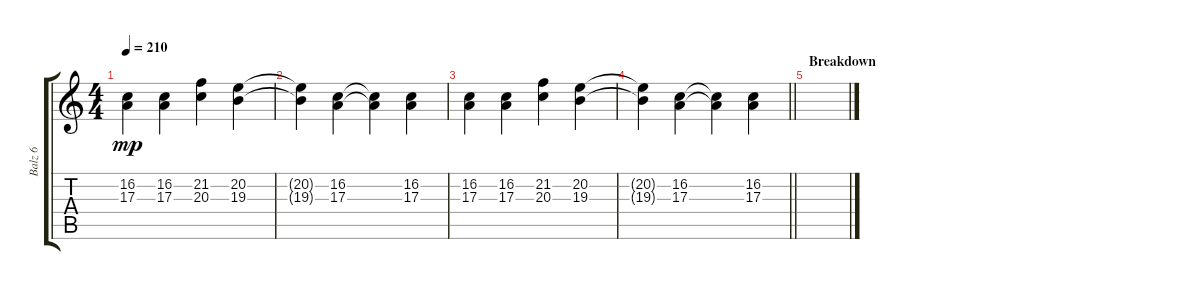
\track ("Balz 6" "Balz 6") {instrument lead6voice}
\staff {score tabs}
\tuning (Db4 Ab3 E3 B2 Gb2 B1) {hide}
\ts (4 4)
\tempo 210
\clef g2
\ks c
(16.2 17.3).4{dy mp} (16.2 17.3).4 (21.2 20.3).4 (20.2 19.3).4 |
(20.2{t} 19.3{t}).4 (16.2 17.3).4 (16.2{t} 17.3{t}).4 (16.2 17.3).4 |
(16.2 17.3).4 (16.2 17.3).4 (21.2 20.3).4 (20.2 19.3).4 |
\barLineRight lightlight
(20.2{t} 19.3{t}).4 (16.2 17.3).4 (16.2{t} 17.3{t}).4 (16.2 17.3).4 |
\section ("" "Breakdown")
